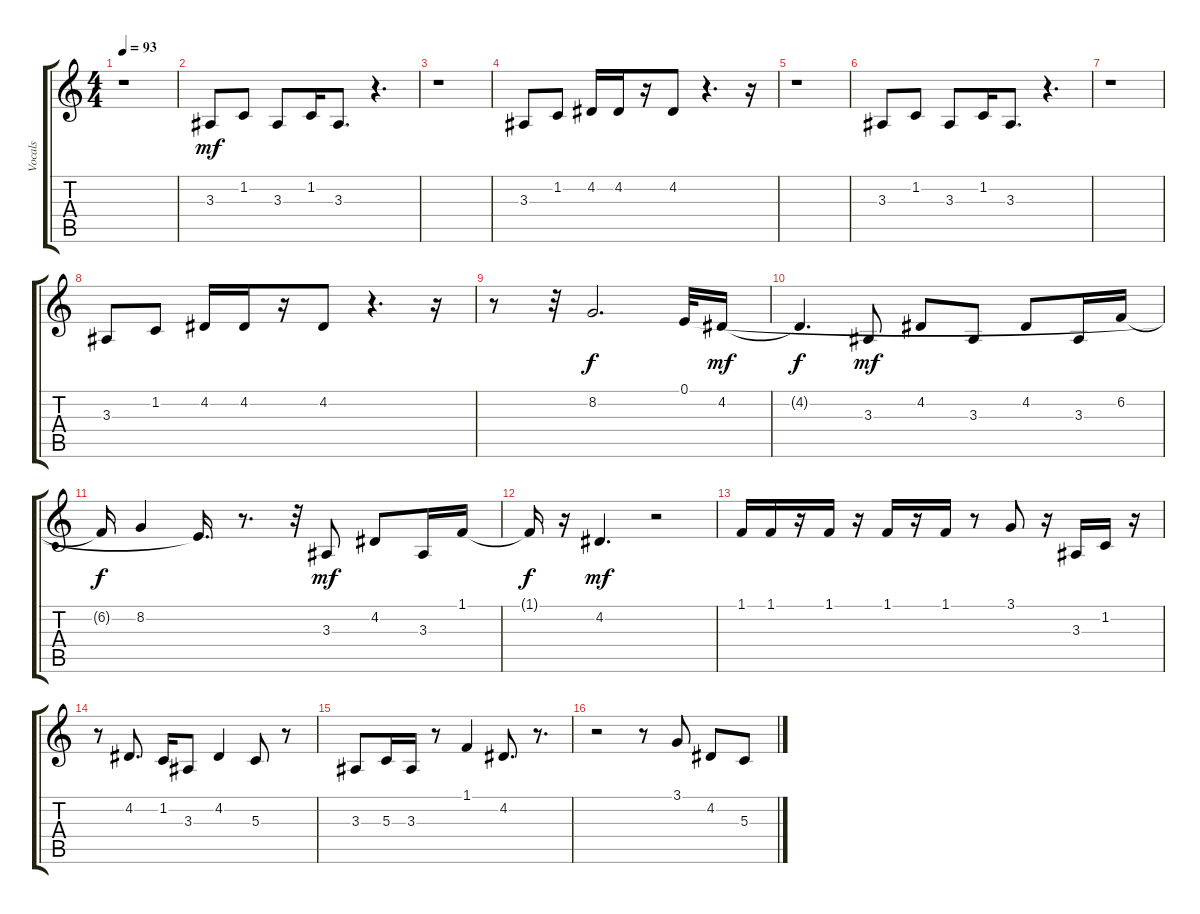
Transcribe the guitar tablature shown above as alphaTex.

\track ("Vocals" "Vocals") {instrument synthbrass1}
\staff {score tabs}
\tuning (E4 B3 G3 D3 A2 E2) {hide}
\ts (4 4)
\tempo 93
\clef g2
\ks c
r.1{dy mf} |
3.3.8 1.2.8 3.3.8 1.2.16 3.3.8{d} r.4{d} |
r.1 |
3.3.8 1.2.8 4.2.16 4.2.16 r.16 4.2.8 r.4{d} r.16 |
r.1 |
3.3.8 1.2.8 3.3.8 1.2.16 3.3.8{d} r.4{d} |
r.1 |
3.3.8 1.2.8 4.2.16 4.2.16 r.16 4.2.8 r.4{d} r.16 |
r.8 r.32 8.2.2{d dy f} 0.1.32 4.2.16{dy mf} |
4.2{t}.4{d dy f} 3.3.8{dy mf} 4.2.8 3.3.8 4.2.8 3.3.16 6.2.16 |
6.2{t}.16{dy f} 8.2.4 0.1{t}.16{d} r.8{d} r.32 3.3.8{dy mf} 4.2.8 3.3.16 1.1.16 |
1.1{t}.16{dy f} r.16 4.2.4{d dy mf} r.2 |
1.1.16 1.1.16 r.16 1.1.16 r.16 1.1.16 r.16 1.1.16 r.8 3.1.8 r.16 3.3.16 1.2.16 r.16 |
r.8 4.2.8{d} 1.2.16 3.3.8 4.2.4 5.3.8 r.8 |
3.3.8 5.3.16 3.3.16 r.8 1.1.4 4.2.8{d} r.8{d} |
r.2 r.8 3.1.8 4.2.8 5.3.8
